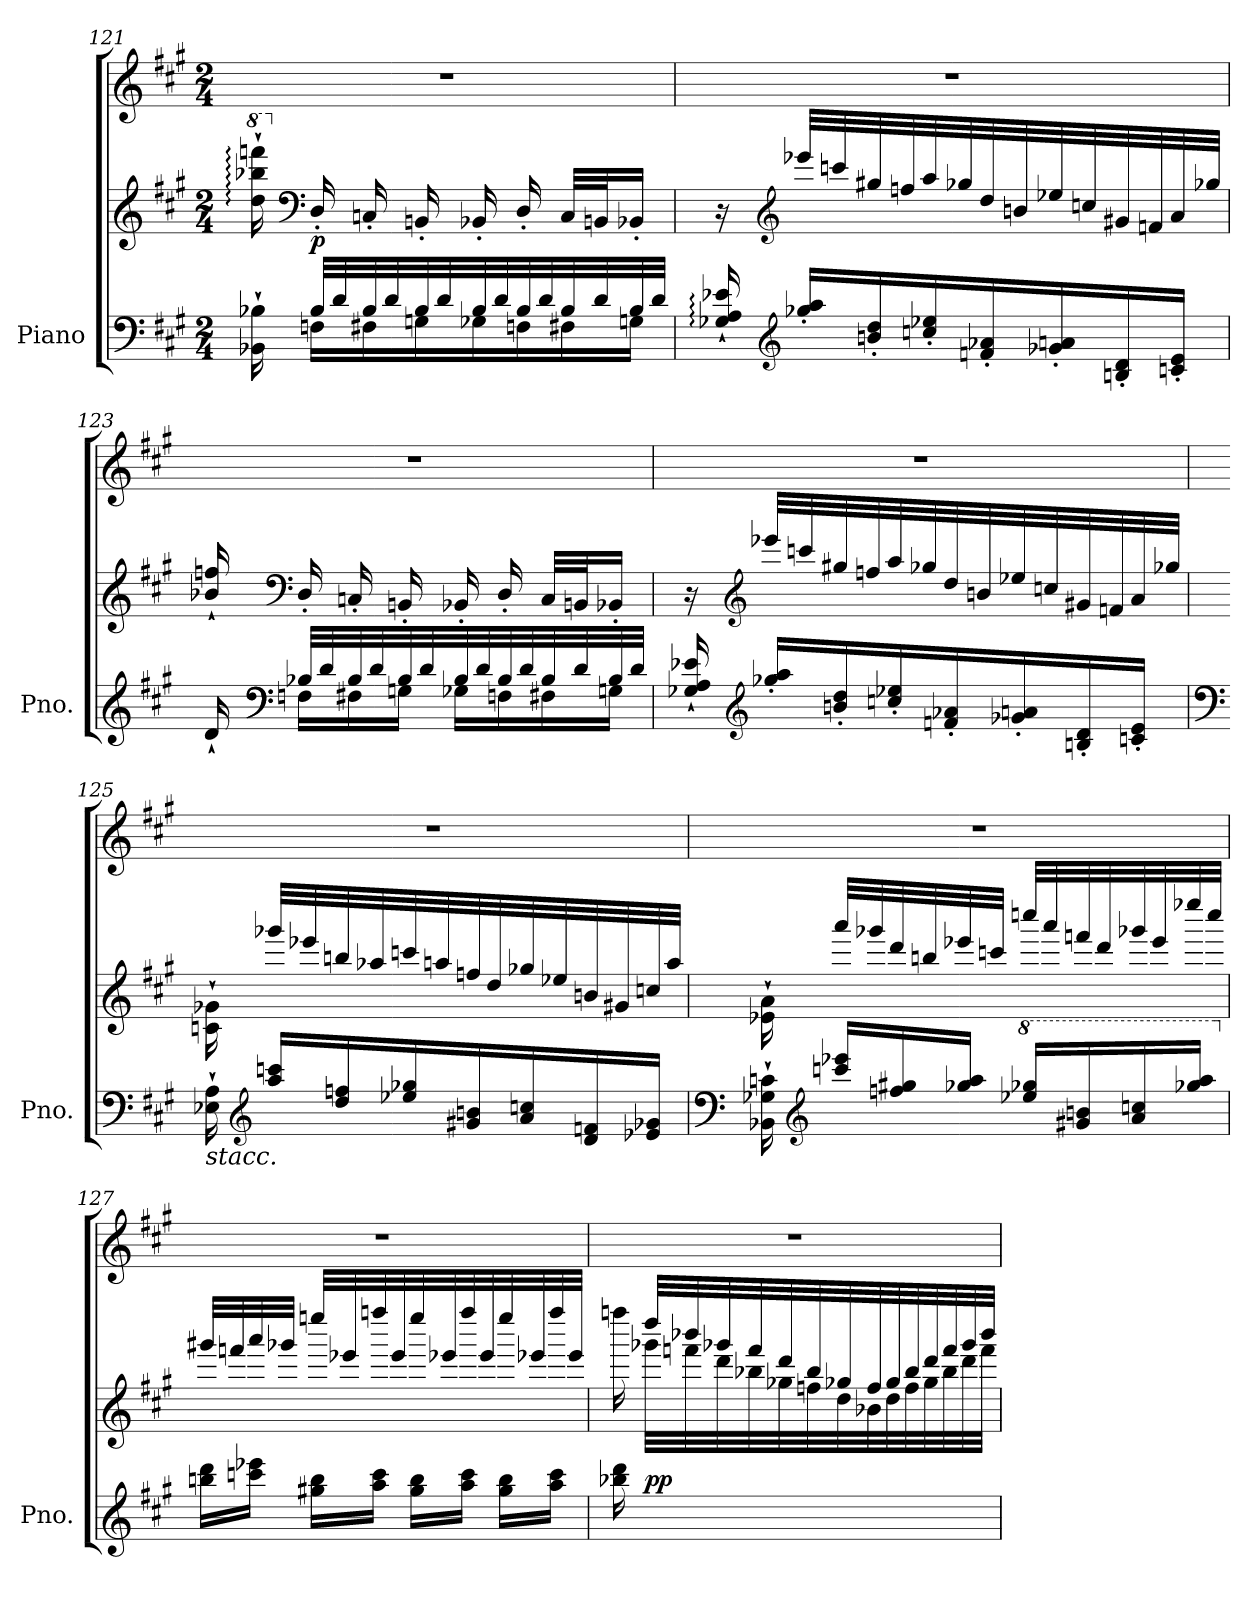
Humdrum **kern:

**kern	**kern	**kern	**dynam
*part1	*part1	*part1	*part1
*staff3	*staff2	*staff1	*staff1/2/3
*I"Piano	*	*	*
*I'Pno.	*	*	*
!!LO:LB:g=z
*clefF4	*clefG2	*clefG2	*
*k[f#c#g#]	*k[f#c#g#]	*k[f#c#g#]	*
*M2/4	*M2/4	*M2/4	*
=121	=121	=121	=121
*^	*	*	*
*	*	*8va	*	*
16ryy	16BB-X\` 16B-X\`	16ddd\:` 16bbb-\:` 16ffff\:`	2r	.
*	*	*clefF4	*	*
*	*	*X8va	*	*
!	!	!	!	!LO:DY:b=2
16F\LL	32B-/LLL	16D'/	.	p
.	32d/	.	.	.
16F#X\	32B-/	16C'/	.	.
.	32d/	.	.	.
16G\	32B-/	16BBn'/	.	.
.	32d/	.	.	.
16G-X\	32B-/	16BB-X'/	.	.
.	32d/	.	.	.
16Fn\	32B-/	16D'/	.	.
.	32d/	.	.	.
16F#X\	32B-/	32C/LLL	.	.
.	32d/	32BBn/J	.	.
16Gn\JJ	32B-/	16BB-X'/JJ	.	.
.	32d/JJJ	.	.	.
*v	*v	*	*	*
=122	=122	=122	=122
16G-X/:` 16A/:` 16e-/:`	16r	2r	.
*clefG2	*clefG2	*	*
16gg-X/' 16aa/'LL	32eee-/LLL	.	.
.	32ccc/	.	.
16bn/' 16dd/'	32gg#X/	.	.
.	32ff/	.	.
16cc/' 16ee-/'	32aa/	.	.
.	32gg-X/	.	.
16f/' 16a-X/'	32dd/	.	.
.	32bn/	.	.
16g-X/' 16an/'	32ee-/	.	.
.	32cc/	.	.
16Bn/' 16d/'	32g#X/	.	.
.	32f/	.	.
16c/' 16e-/'JJ	32a/	.	.
.	32gg-X/JJJ	.	.
=123	=123	=123	=123
*^	*	*	*
16ryy	16d`/	16b-/` 16ff/`	2r	.
*clefF4	*	*clefF4	*	*
16F\LL	32B-/LLL	16D'/	.	.
.	32d/	.	.	.
16F#X\	32B-/	16C'/	.	.
.	32d/	.	.	.
16G\JJ	32B-/	16BBn'/	.	.
.	32d/	.	.	.
16G-X\LL	32B-/	16BB-X'/	.	.
.	32d/	.	.	.
16Fn\	32B-/	16D'/	.	.
.	32d/	.	.	.
16F#X\	32B-/	32C/LLL	.	.
.	32d/	32BBn/J	.	.
16Gn\JJ	32B-/	16BB-X'/JJ	.	.
.	32d/JJJ	.	.	.
*v	*v	*	*	*
!!LO:LB:g=z
=124	=124	=124	=124
16G-X/` 16A/` 16e-/`	16r	2r	.
*clefG2	*clefG2	*	*
!	!	!	!LO:DY:b=2
!	!	!	!LO:DY:n=1:b=2
16gg-X/' 16aa/'LL	32eee-/LLL	.	other-dynamics p
.	32ccc/	.	.
16bn/' 16dd/'	32gg#X/	.	.
.	32ff/	.	.
16cc/' 16ee-/'	32aa/	.	.
.	32gg-X/	.	.
16f/' 16a-X/'	32dd/	.	.
.	32bn/	.	.
16g-X/' 16an/'	32ee-/	.	.
.	32cc/	.	.
16Bn/' 16d/'	32g#X/	.	.
.	32f/	.	.
16c/' 16e-/'JJ	32a/	.	.
.	32gg-X/JJJ	.	.
=125	=125	=125	=125
*clefF4	*	*	*
!LO:TX:b:i:t=stacc.	!	!	!
16E-\` 16A\`	16c\` 16g-X\`	2r	.
*clefG2	*	*	*
16aa/ 16ccc/LL	32ggg-X/LLL	.	.
.	32eee-/	.	.
16dd/ 16ff/	32bbn/	.	.
.	32aa-X/	.	.
16ee-/ 16gg-X/	32ccc/	.	.
.	32aan/	.	.
16g#X/ 16bn/	32ff/	.	.
.	32dd/	.	.
16a/ 16cc/	32gg-X/	.	.
.	32ee-/	.	.
16d/ 16f/	32bn/	.	.
.	32g#X/	.	.
16e-/ 16g-X/JJ	32cc/	.	.
.	32aa/JJJ	.	.
=126	=126	=126	=126
*clefF4	*	*	*
16BB-\` 16G-X\` 16c\`	16e-\` 16a\`	2r	.
*clefG2	*	*	*
16ccc/ 16eee-/LL	32aaa/LLL	.	.
.	32ggg-X/	.	.
16ff/ 16gg#X/	32ddd/	.	.
.	32bbn/	.	.
16gg-X/ 16aa/JJ	32eee-/	.	.
.	32ccc/JJJ	.	.
*8va	*	*	*
16eee-/ 16ggg-X/LL	32cccc/LLL	.	.
.	32aaa/	.	.
16gg#X/ 16bbn/	32fff/	.	.
.	32ddd/	.	.
16aa/ 16ccc/	32ggg-X/	.	.
.	32eee-/	.	.
16ggg-X/ 16aaa/JJ	32eeee-/	.	.
.	32cccc/JJJ	.	.
!!LO:LB:g=z
=127	=127	=127	=127
*X8va	*	*	*
16bbn\ 16ddd\LL	32ggg#X/LLL	2r	.
.	32fff/	.	.
16ccc\ 16eee-\JJ	32aaa/	.	.
.	32ggg-X/JJJ	.	.
16gg#X\ 16bb\LL	32eeeen/LLL	.	.
.	32eee-X/	.	.
16aa\ 16ccc\JJ	32ffff/	.	.
.	32eee-/	.	.
16gg#\ 16bb\LL	32eeee/	.	.
.	32eee-X/	.	.
16aa\ 16ccc\JJ	32ffff/	.	.
.	32eee-/	.	.
16gg#\ 16bb\LL	32eeee/	.	.
.	32eee-X/	.	.
16aa\ 16ccc\JJ	32ffff/	.	.
.	32eee-/JJJ	.	.
=128	=128	=128	=128
*	*	*MM60	*
*	*^	*	*
16bb-X\ 16ddd\	16ffff\	16ryy	2r	.
*	*	*	*MM80	*
!	!	!	!	!LO:DY:a=3
4..ryy	32dddd/LLL	32ggg-X\LLL	.	pp
.	32bbb-/	32fff\	.	.
.	32ggg-X/	32ddd\	.	.
.	32fff/	32bb-\	.	.
.	32ddd/	32gg-X\	.	.
.	32bb-/	32ff\	.	.
.	32gg-X/	32dd\	.	.
.	32ff/	32b-\	.	.
.	32gg-/	32dd\	.	.
.	32bb-/	32ff\	.	.
.	32ddd/	32gg-\	.	.
.	32fff/	32bb-\	.	.
.	32ggg-/	32ddd\	.	.
.	32bbb-/JJJ	32fff\JJJ	.	.
*	*v	*v	*	*
=	=	=	=
*-	*-	*-	*-
